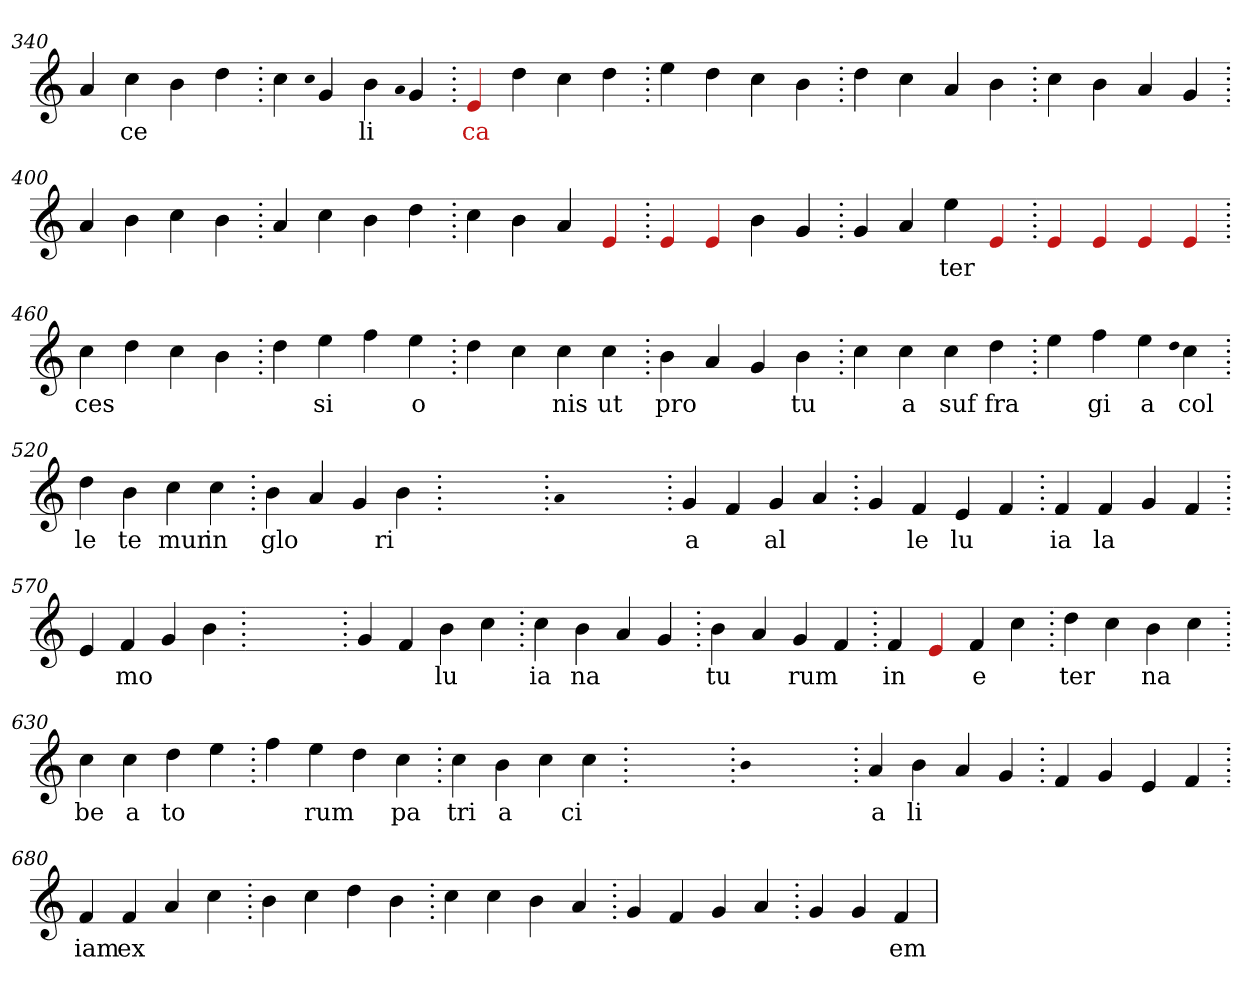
**kern	**text
*part1	*part1
*staff1	*staff1
*clefG2	*
=340.	=340.
4a	.
4cc	ce
4b	.
4dd	.
=350.	=350.
4cc	.
qqcc	.
4g	.
4b	li
qqa	.
4g	.
=360.	=360.
4Re	ca
4dd	.
4cc	.
4dd	.
=370.	=370.
4ee	.
4dd	.
4cc	.
4b	.
=380.	=380.
4dd	.
4cc	.
4a	.
4b	.
=390.	=390.
4cc	.
4b	.
4a	.
4g	.
=400.	=400.
4a	.
4b	.
4cc	.
4b	.
=410.	=410.
4a	.
4cc	.
4b	.
4dd	.
=420.	=420.
4cc	.
4b	.
4a	.
4Re	.
=430.	=430.
4Re	.
4Re	.
4b	.
4g	.
=440.	=440.
4g	.
4a	.
4ee	ter
4Re	.
=450.	=450.
4Re	.
4Re	.
4Re	.
4Re	.
=460.	=460.
4cc	ces
4dd	.
4cc	.
4b	.
=470.	=470.
4dd	.
4ee	si
4ff	.
4ee	o
=480.	=480.
4dd	.
4cc	.
4cc	nis
4cc	ut
=490.	=490.
4b	pro
4a	.
4g	.
4b	tu
=500.	=500.
4cc	.
4cc	a
4cc	suf
4dd	fra
=510.	=510.
4ee	.
4ff	gi
4ee	a
qqdd	.
4cc	col
=520.	=520.
4dd	le
4b	te
4cc	mur
4cc	in
=530.	=530.
4b	glo
4a	.
4g	.
4b	ri
=540.	=540.
1ryy	.
=540.	=540.
qqa	.
1ryy	.
=540.	=540.
4g	a
4f	.
4g	al
4a	.
=550.	=550.
4g	.
4f	le
4e	lu
4f	.
=560.	=560.
4f	ia
4f	la
4g	.
4f	.
=570.	=570.
4e	.
4f	mo
4g	.
4b	.
=580.	=580.
1ryy	.
=580.	=580.
4g	.
4f	.
4b	lu
4cc	.
=590.	=590.
4cc	ia
4b	na
4a	.
4g	.
=600.	=600.
4b	tu
4a	.
4g	rum
4f	.
=610.	=610.
4f	in
4Re	.
4f	e
4cc	.
=620.	=620.
4dd	ter
4cc	.
4b	na
4cc	.
=630.	=630.
4cc	be
4cc	a
4dd	to
4ee	.
=640.	=640.
4ff	.
4ee	rum
4dd	.
4cc	pa
=650.	=650.
4cc	tri
4b	a
4cc	.
4cc	ci
=660.	=660.
1ryy	.
=660.	=660.
qqb	.
1ryy	.
=660.	=660.
4a	a
4b	li
4a	.
4g	.
=670.	=670.
4f	.
4g	.
4e	.
4f	.
=680.	=680.
4f	iam
4f	ex
4a	.
4cc	.
=690.	=690.
4b	.
4cc	.
4dd	.
4b	.
=700.	=700.
4cc	.
4cc	.
4b	.
4a	.
=710.	=710.
4g	.
4f	.
4g	.
4a	.
=720.	=720.
4g	.
4g	.
4f	em
=	=
*-	*-
